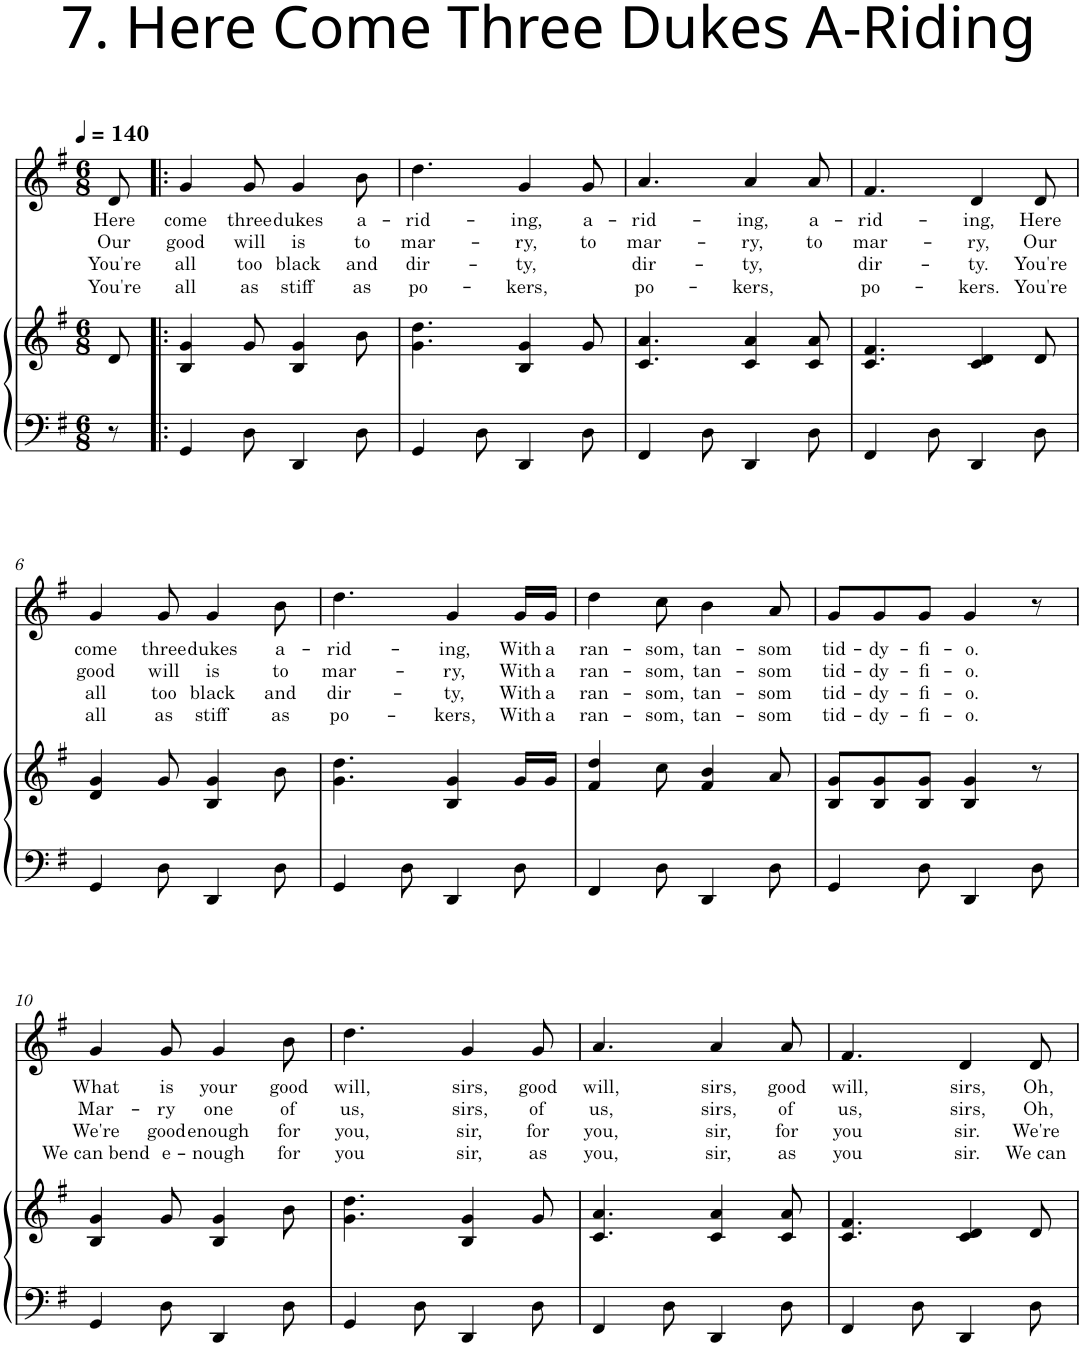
**kern	**kern	**kern	**text	**text	**text	**text
*part2	*part2	*part1	*part1	*part1	*part1	*part1
*staff3	*staff2	*staff1	*staff1	*staff1	*staff1	*staff1
*I"Piano	*	*I"Violin	*	*	*	*
*I'Pno	*	*I'Vln	*	*	*	*
*clefF4	*clefG2	*clefG2	*	*	*	*
*k[f#]	*k[f#]	*k[f#]	*	*	*	*
*M6/8	*M6/8	*M6/8	*	*	*	*
*MM140	*MM140	*MM140	*	*	*	*
=1	=1	=1	=1	=1	=1	=1
!	!	!	!LO:LY:b	!LO:LY:b	!LO:LY:b	!LO:LY:b
8r	8d/	8d/	Here	Our	You're	You're
=2!|:	=2!|:	=2!|:	=2!|:	=2!|:	=2!|:	=2!|:
!	!	!	!LO:LY:b	!LO:LY:b	!LO:LY:b	!LO:LY:b
4GG/	4B/ 4g/	4g/	come	good	all	all
!	!	!	!LO:LY:b	!LO:LY:b	!LO:LY:b	!LO:LY:b
8D\	8g/	8g/	three	will	too	as
!	!	!	!LO:LY:b	!LO:LY:b	!LO:LY:b	!LO:LY:b
4DD/	4B/ 4g/	4g/	dukes	is	black	stiff
!	!	!	!LO:LY:b	!LO:LY:b	!LO:LY:b	!LO:LY:b
8D\	8b\	8b\	a-	to	and	as
=3	=3	=3	=3	=3	=3	=3
!	!	!	!LO:LY:b	!LO:LY:b	!LO:LY:b	!LO:LY:b
4GG/	4.g\ 4.dd\	4.dd\	-rid-	mar-	dir-	po-
8D\	.	.	.	.	.	.
!	!	!	!LO:LY:b	!LO:LY:b	!LO:LY:b	!LO:LY:b
4DD/	4B/ 4g/	4g/	-ing,	-ry,	-ty,	-kers,
!	!	!	!LO:LY:b	!LO:LY:b	!	!
8D\	8g/	8g/	a-	to	.	.
=4	=4	=4	=4	=4	=4	=4
!	!	!	!LO:LY:b	!LO:LY:b	!LO:LY:b	!LO:LY:b
4FF#/	4.c/ 4.a/	4.a/	-rid-	mar-	dir-	po-
8D\	.	.	.	.	.	.
!	!	!	!LO:LY:b	!LO:LY:b	!LO:LY:b	!LO:LY:b
4DD/	4c/ 4a/	4a/	-ing,	-ry,	-ty,	-kers,
!	!	!	!LO:LY:b	!LO:LY:b	!	!
8D\	8c/ 8a/	8a/	a-	to	.	.
=5	=5	=5	=5	=5	=5	=5
!	!	!	!LO:LY:b	!LO:LY:b	!LO:LY:b	!LO:LY:b
4FF#/	4.c/ 4.f#/	4.f#/	-rid-	mar-	dir-	po-
8D\	.	.	.	.	.	.
!	!	!	!LO:LY:b	!LO:LY:b	!LO:LY:b	!LO:LY:b
4DD/	4c/ 4d/	4d/	-ing,	-ry,	-ty.	-kers.
!	!	!	!LO:LY:b	!LO:LY:b	!LO:LY:b	!LO:LY:b
8D\	8d/	8d/	Here	Our	You're	You're
!!LO:LB:g=z
=6	=6	=6	=6	=6	=6	=6
!	!	!	!LO:LY:b	!LO:LY:b	!LO:LY:b	!LO:LY:b
4GG/	4d/ 4g/	4g/	come	good	all	all
!	!	!	!LO:LY:b	!LO:LY:b	!LO:LY:b	!LO:LY:b
8D\	8g/	8g/	three	will	too	as
!	!	!	!LO:LY:b	!LO:LY:b	!LO:LY:b	!LO:LY:b
4DD/	4B/ 4g/	4g/	dukes	is	black	stiff
!	!	!	!LO:LY:b	!LO:LY:b	!LO:LY:b	!LO:LY:b
8D\	8b\	8b\	a-	to	and	as
=7	=7	=7	=7	=7	=7	=7
!	!	!	!LO:LY:b	!LO:LY:b	!LO:LY:b	!LO:LY:b
4GG/	4.g\ 4.dd\	4.dd\	-rid-	mar-	dir-	po-
8D\	.	.	.	.	.	.
!	!	!	!LO:LY:b	!LO:LY:b	!LO:LY:b	!LO:LY:b
4DD/	4B/ 4g/	4g/	-ing,	-ry,	-ty,	-kers,
!	!	!	!LO:LY:b	!LO:LY:b	!LO:LY:b	!LO:LY:b
8D\	16g/LL	16g/LL	With	With	With	With
!	!	!	!LO:LY:b	!LO:LY:b	!LO:LY:b	!LO:LY:b
.	16g/JJ	16g/JJ	a	a	a	a
=8	=8	=8	=8	=8	=8	=8
!	!	!	!LO:LY:b	!LO:LY:b	!LO:LY:b	!LO:LY:b
4FF#/	4f#/ 4dd/	4dd\	ran-	ran-	ran-	ran-
!	!	!	!LO:LY:b	!LO:LY:b	!LO:LY:b	!LO:LY:b
8D\	8cc\	8cc\	-som,	-som,	-som,	-som,
!	!	!	!LO:LY:b	!LO:LY:b	!LO:LY:b	!LO:LY:b
4DD/	4f#/ 4b/	4b\	tan-	tan-	tan-	tan-
!	!	!	!LO:LY:b	!LO:LY:b	!LO:LY:b	!LO:LY:b
8D\	8a/	8a/	-som	-som	-som	-som
=9	=9	=9	=9	=9	=9	=9
!	!	!	!LO:LY:b	!LO:LY:b	!LO:LY:b	!LO:LY:b
4GG/	8B/ 8g/L	8g/L	tid-	tid-	tid-	tid-
!	!	!	!LO:LY:b	!LO:LY:b	!LO:LY:b	!LO:LY:b
.	8B/ 8g/	8g/	-dy-	-dy-	-dy-	-dy-
!	!	!	!LO:LY:b	!LO:LY:b	!LO:LY:b	!LO:LY:b
8D\	8B/ 8g/J	8g/J	-fi-	-fi-	-fi-	-fi-
!	!	!	!LO:LY:b	!LO:LY:b	!LO:LY:b	!LO:LY:b
4DD/	4B/ 4g/	4g/	-o.	-o.	-o.	-o.
8D\	8r	8r	.	.	.	.
!!LO:LB:g=z
=10	=10	=10	=10	=10	=10	=10
!	!	!	!LO:LY:b	!LO:LY:b	!LO:LY:b	!LO:LY:b
4GG/	4B/ 4g/	4g/	What	Mar-	We're	We can bend
!	!	!	!LO:LY:b	!LO:LY:b	!LO:LY:b	!LO:LY:b
8D\	8g/	8g/	is	-ry	good	e-
!	!	!	!LO:LY:b	!LO:LY:b	!LO:LY:b	!LO:LY:b
4DD/	4B/ 4g/	4g/	your	one	enough	-nough
!	!	!	!LO:LY:b	!LO:LY:b	!LO:LY:b	!LO:LY:b
8D\	8b\	8b\	good	of	for	for
=11	=11	=11	=11	=11	=11	=11
!	!	!	!LO:LY:b	!LO:LY:b	!LO:LY:b	!LO:LY:b
4GG/	4.g\ 4.dd\	4.dd\	will,	us,	you,	you
8D\	.	.	.	.	.	.
!	!	!	!LO:LY:b	!LO:LY:b	!LO:LY:b	!LO:LY:b
4DD/	4B/ 4g/	4g/	sirs,	sirs,	sir,	sir,
!	!	!	!LO:LY:b	!LO:LY:b	!LO:LY:b	!LO:LY:b
8D\	8g/	8g/	good	of	for	as
=12	=12	=12	=12	=12	=12	=12
!	!	!	!LO:LY:b	!LO:LY:b	!LO:LY:b	!LO:LY:b
4FF#/	4.c/ 4.a/	4.a/	will,	us,	you,	you,
8D\	.	.	.	.	.	.
!	!	!	!LO:LY:b	!LO:LY:b	!LO:LY:b	!LO:LY:b
4DD/	4c/ 4a/	4a/	sirs,	sirs,	sir,	sir,
!	!	!	!LO:LY:b	!LO:LY:b	!LO:LY:b	!LO:LY:b
8D\	8c/ 8a/	8a/	good	of	for	as
=13	=13	=13	=13	=13	=13	=13
!	!	!	!LO:LY:b	!LO:LY:b	!LO:LY:b	!LO:LY:b
4FF#/	4.c/ 4.f#/	4.f#/	will,	us,	you	you
8D\	.	.	.	.	.	.
!	!	!	!LO:LY:b	!LO:LY:b	!LO:LY:b	!LO:LY:b
4DD/	4c/ 4d/	4d/	sirs,	sirs,	sir.	sir.
!	!	!	!LO:LY:b	!LO:LY:b	!LO:LY:b	!LO:LY:b
8D\	8d/	8d/	Oh,	Oh,	We're	We can
=	=	=	=	=	=	=
*-	*-	*-	*-	*-	*-	*-
